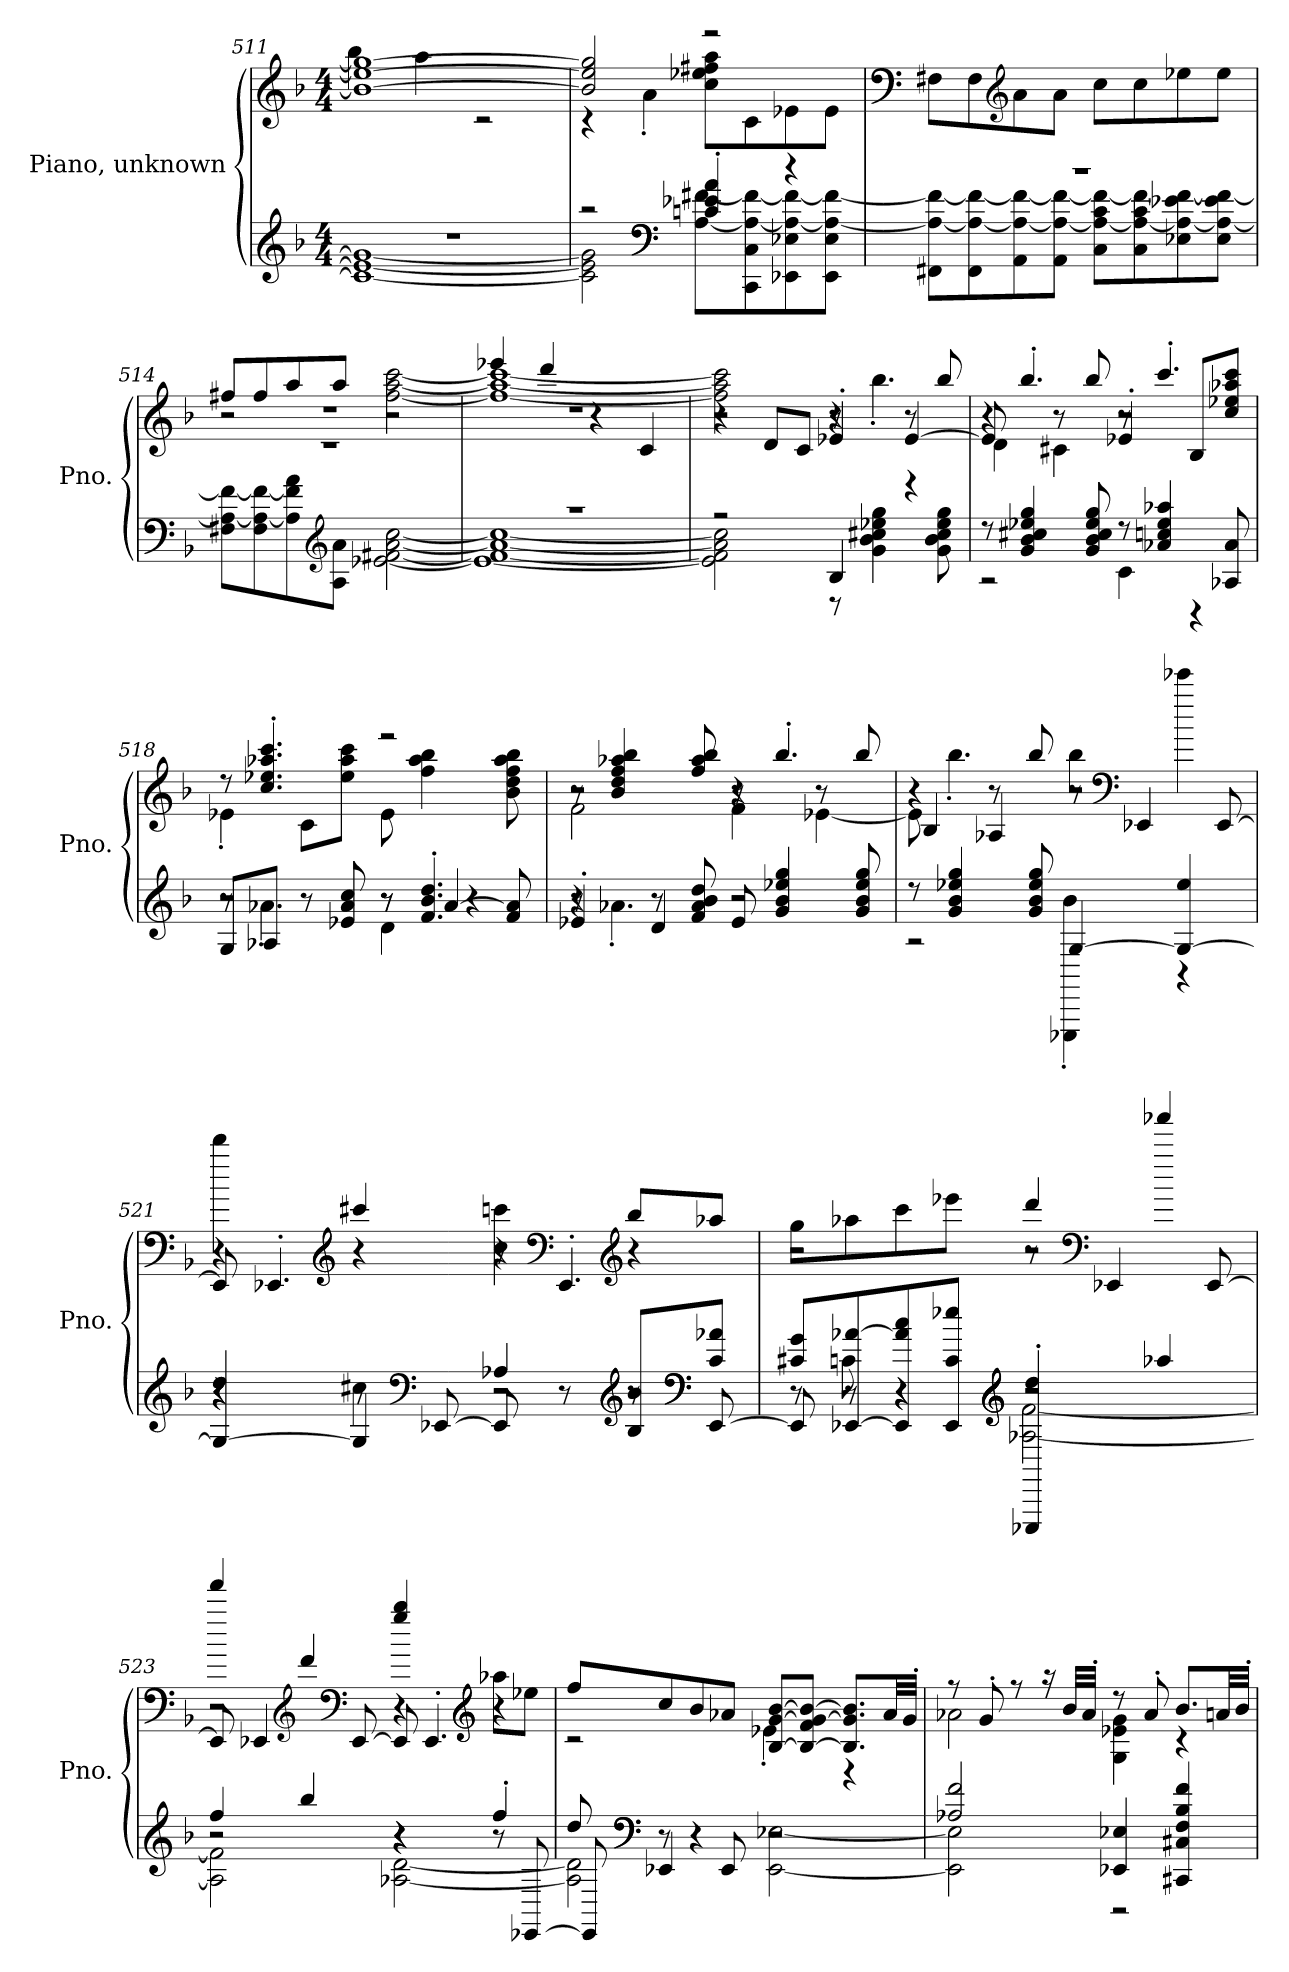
**kern	**kern
*part1	*part1
*staff2	*staff1
*I"Piano, unknown	*
*I'Pno.	*
*clefG2	*clefG2
*k[b-]	*k[b-]
*M4/4	*M4/4
=511	=511
*^	*^
1r	1c#_ 1e_ 1g_	1b-_ 1ee_ 1gg_	4bb-\
.	.	.	4aa\
.	.	.	2r
=512	=512	=512	=512
2r	2c#\] 2e\] 2g\]	2b-/] 2ee/] 2gg/]	4r
.	.	.	4a'\
*clefF4	*	*	*
4cn/' 4e-X/' 4a/'	[8A\ [8f#X\L	2r	8cc\ 8ee-X\ 8ff#X\ 8aa\L
.	8CC\ 8C\ 8A\_ 8f#\_	.	8c\
4r	8EE-X\ 8E-X\ 8A\_ 8f#\_	.	8e-X\
.	8EE-\ 8E-\ 8A\_ 8f#\_J	.	8e-\J
*	*	*v	*v
=513	=513	=513
*	*	*clefF4
1r	8FF#X\ 8A\_ 8f#\_L	8F#X\L
.	8FF#\ 8A\_ 8f#\_	8F#\
*	*	*clefG2
.	8AA\ 8A\_ 8f#\_	8a\
.	8AA\ 8A\_ 8f#\_J	8a\J
.	8C\ 8A\_ 8c\ 8f#\_L	8cc\L
.	8C\ 8A\_ 8c\ 8f#\_	8cc\
.	8E-X\ 8A\_ 8e-X\ 8f#\_	8ee-X\
.	8E-\ 8A\_ 8e-\ 8f#\_J	8ee-\J
!!LO:LB:g=z
=514	=514	=514
*	*	*^
*	*	*	*^
1r	8F#X\ 8A\_ 8f#\_L	1r	2r	8ff#X/L
.	8F#\ 8A\_ 8f#\_	.	.	8ff#/
.	8A\] 8f#\] 8a\	.	.	8aa/
*clefG2	*	*	*	*
.	8A\ 8a\J	.	.	8aa/J
.	[2e-X\ [2f#X\ [2a\ [2cc\	.	[2ff#\ [2aa\ [2ccc\	2r
=515	=515	=515	=515	=515
1r	1e-_ 1f#_ 1a_ 1cc_	1r	1ff#_ 1aa_ 1ccc_	4eee-X/
.	.	.	.	4ddd/
.	.	.	.	4r
.	.	.	.	4c/
=516	=516	=516	=516	=516
2r	2e-\] 2f#\] 2a\] 2cc\]	2r	2ff#\] 2aa\] 2ccc\]	4r
.	.	.	.	8d/L
.	.	.	.	8c/J
4B-/	8r	4r	8r	4e-X'/
.	4g\ 4b-\ 4cc#X\ 4ee-X\ 4gg\	.	4.bb-'\	.
4r	.	[4e-/	.	8r
.	8g\ 8b-\ 8cc#\ 8ee-\ 8gg\	.	.	8bb-/
!!LO:LB:g=z	!!	!!
=517	=517	=517	=517	=517
8r	2r	8e-/]	4d\	4r
4g/ 4b-/ 4cc#X/ 4ee-X/ 4gg/	.	4.bb-'/	.	.
.	.	.	4c#X\	8r
8g/ 8b-/ 8cc#/ 8ee-/ 8gg/	.	.	.	8bb-/
8r	4c\	8r	2r	4e-X'/
4a-X/ 4ccn/ 4ee-/ 4aa-X/	.	4.ccc'/	.	.
.	4r	.	.	8B-/L
8A-X/ 8a-/	.	.	.	8cc/ 8ee-X/ 8aa-X/ 8ccc/J
*	*	*	*v	*v
=518	=518	=518	=518
*	*^	*	*
2r	8r	8G/L	8r	4e-X'\
.	4.a-X'\	8A-X/J	4.cc/' 4.ee-X/' 4.aa-X/' 4.ccc/'	.
.	.	8r	.	8c\L
.	.	8e-X/ 8a-/ 8cc/	.	8ee-\ 8aa-\ 8ccc\J
8r	4d\	8r	2r	8e-\
4.f/' 4.b-/' 4.dd/'	.	[4a-/	.	4ff\ 4aa-\ 4bb-\
.	4r	.	.	.
.	.	8f/ 8a-/]	.	8b-\ 8dd\ 8ff\ 8aa-\ 8bb-\
=519	=519	=519	=519	=519
*	*	*	*	*^
4e-X'/	8r	4r	8r	2f\	2r
.	4.a-X'\	.	4b-/ 4dd/ 4ff/ 4aa-X/ 4bb-/	.	.
8r	.	4d/	.	.	.
8f/ 8a-/ 8b-/ 8dd/	.	.	8ff/ 8aa-/ 8bb-/	.	.
8e-/	2r	2r	4r	4f\	8r
4g/ 4b-/ 4ee-X/ 4gg/	.	.	.	.	4.bb-'/
.	.	.	8r	[4e-X\	.
8g/ 8b-/ 8ee-/ 8gg/	.	.	8bb-/	.	.
*	*v	*v	*	*	*
!!LO:LB:g=z	!!	!!
=520	=520	=520	=520	=520
8r	2r	4r	8e-\]	4B-/
4g/ 4b-/ 4ee-X/ 4gg/	.	.	4.bb-'\	.
.	.	8r	.	4A-X/
8g/ 8b-/ 8ee-/ 8gg/	.	8bb-/	.	.
[4G/	4EEE-X\' 4b-\'	2r	4bb-\	8r
*	*	*clefF4	*	*
.	.	.	.	4EE-X/
4G/_ 4ee-/	4r	.	4eee-X\	.
.	.	.	.	[8EE-/
=521	=521	=521	=521	=521
*	*^	*	*	*
4G/_ 4dd/	4r	4r	4r	4ddd\	8EE-/]
.	.	.	.	.	4.EE-X'/
*	*	*	*clefG2	*	*
4G/]	4cc#X\	8r	4ccc#X/	4r	.
*clefF4	*	*	*	*	*
.	.	[8EE-X/	.	.	.
4A-X/	2r	8EE-/]	4r	4cc\ 4cccn\	8r
*	*	*	*clefF4	*	*
.	.	8r	.	.	4.EE-'/
*clefG2	*	*	*clefG2	*	*
8B-/ 8b-/L	.	8r	8bb-/L	4r	.
*clefF4	*	*	*	*	*
8c/ 8a-X/J	.	[8EE-/	8aa-X/J	.	.
!!LO:PB:g=z	!!	!!
=522	=522	=522	=522	=522	=522
8c#X/ 8g/L	8r	8EE-/]	2r	8gg\L	2r
[8EE-X/ [8a-X/	8cn\	8r	.	8aa-X\	.
8EE-/] 8a-/] 8cc/	4r	4r	.	8ccc\	.
8EE-/ 8c/ 8ee-X/J	.	.	.	8eee-X\J	.
*clefG2	*	*	*	*	*
4EEE-X/' 4dd/'	[2A-X\ [2f\	2r	4ddd/	2r	8r
*	*	*	*clefF4	*	*
.	.	.	.	.	4EE-X/
4aa-X/	.	.	4aaa-X/	.	.
.	.	.	.	.	[8EE-/
=523	=523	=523	=523	=523	=523
4ff/	2A-\] 2f\]	2r	4fff/	2r	8EE-/]
.	.	.	.	.	4EE-X/
*	*	*	*clefG2	*	*
4bb-/	.	.	4ddd/	.	.
*	*	*	*clefF4	*	*
.	.	.	.	.	[8EE-/
4r	[2A-X\ [2d\	4r	4gg/ 4bb-/	4r	8EE-/]
.	.	.	.	.	4.EE-'/
*	*	*	*clefG2	*	*
4ff'/	.	8r	4r	8aa-X\L	.
.	.	[8EE-X/	.	8ee-X\J	.
*	*	*	*	*v	*v
!!LO:LB:g=z
=524	=524	=524	=524	=524
8dd/	2A-\] 2d\]	8EE-/]	8ff/L	2r
*clefF4	*	*	*	*
4EE-X/	.	8r	8cc/	.
.	.	4r	8b-/	.
8EE-/	.	.	8a-X/J	.
2r	[2EE-\ [2E-X\	2r	[8B-/ [8g/ [8b-/L	4e-X'\
.	.	.	8B-/_ 8f/ 8g/_ 8b-/_J	.
.	.	.	8.B-/] 8.g/] 8.b-/]L	4r
.	.	.	32a-/LL	.
.	.	.	32g'/JJJ	.
*	*v	*v	*	*
=525	=525	=525	=525
2A-X/ 2f/	2EE-\] 2E-\]	8r	2a-X\
.	.	8g'/	.
.	.	8r	.
.	.	16r	.
.	.	32b-/LLL	.
.	.	32a-'/JJJ	.
4EE-X/ 4E-X/	2r	8r	4G\ 4e-X\ 4g\
.	.	8a-'/	.
4CC#X/ 4C#X/ 4F/ 4B-/ 4f/	.	8.b-/L	4r
.	.	32an/LL	.
.	.	32b-'/JJJ	.
*v	*v	*	*
*	*v	*v
=	=
*-	*-
